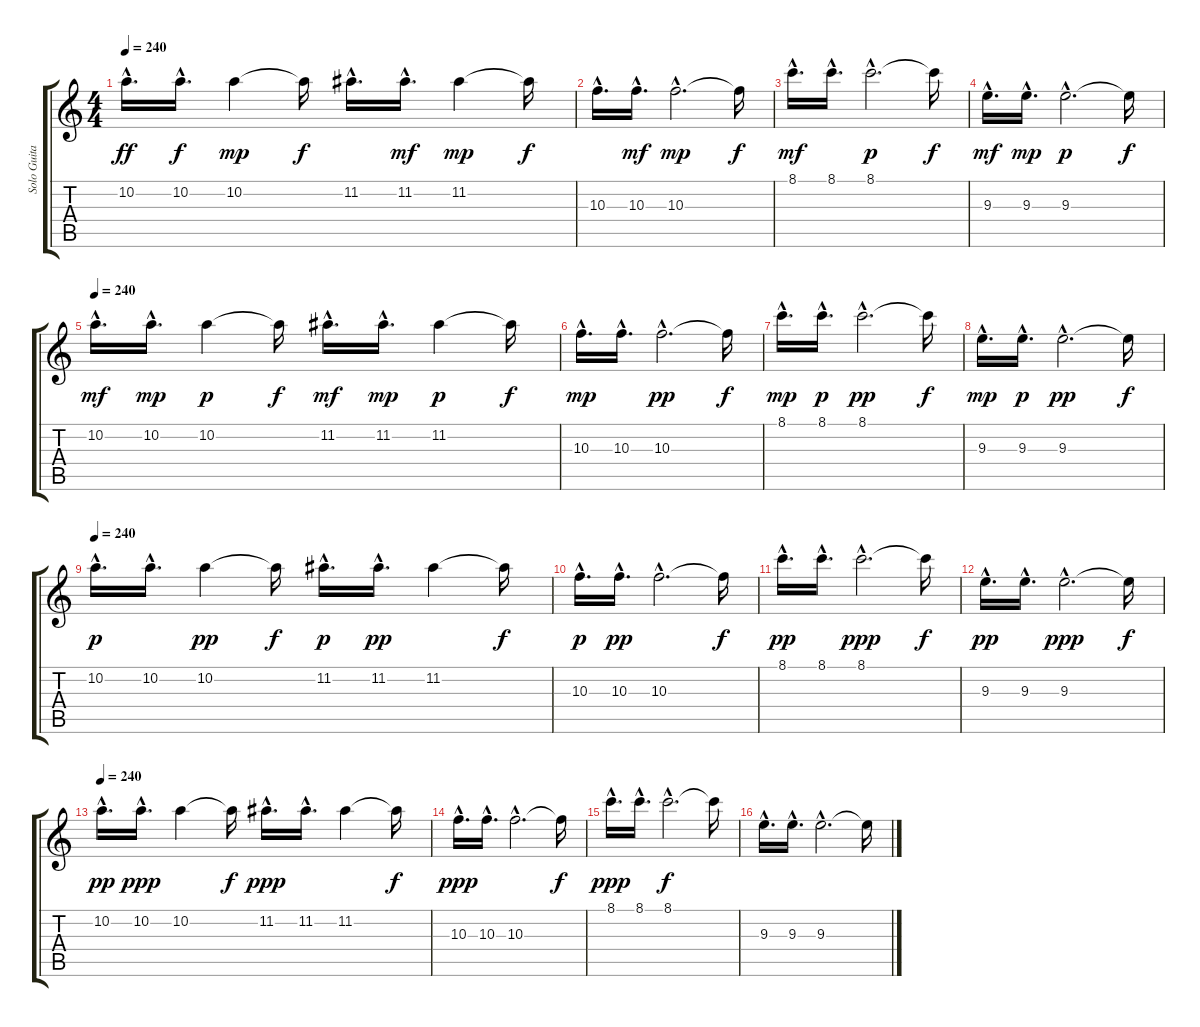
\track ("Solo Guitar" "Solo Guita") {instrument distortionguitar}
\staff {score tabs}
\tuning (E4 B3 G3 D3 A2 E2) {hide}
\ts (4 4)
\tempo 240
\clef g2
\ks c
10.2{hac}.16{d dy ff} 10.2{hac}.16{d dy f} 10.2.4{dy mp} 10.2{t}.16{dy f} 11.2{hac}.16{d} 11.2{hac}.16{d dy mf} 11.2.4{dy mp} 11.2{t}.16{dy f} |
10.3{hac}.16{d} 10.3{hac}.16{d dy mf} 10.3{hac}.2{d dy mp} 10.3{t}.16{dy f} |
8.1{hac}.16{d dy mf} 8.1{hac}.16{d} 8.1{hac}.2{d dy p} 8.1{t}.16{dy f} |
9.3{hac}.16{d dy mf} 9.3{hac}.16{d dy mp} 9.3{hac}.2{d dy p} 9.3{t}.16{dy f} |
\tempo 240
10.2{hac}.16{d dy mf} 10.2{hac}.16{d dy mp} 10.2.4{dy p} 10.2{t}.16{dy f} 11.2{hac}.16{d dy mf} 11.2{hac}.16{d dy mp} 11.2.4{dy p} 11.2{t}.16{dy f} |
10.3{hac}.16{d dy mp} 10.3{hac}.16{d} 10.3{hac}.2{d dy pp} 10.3{t}.16{dy f} |
8.1{hac}.16{d dy mp} 8.1{hac}.16{d dy p} 8.1{hac}.2{d dy pp} 8.1{t}.16{dy f} |
9.3{hac}.16{d dy mp} 9.3{hac}.16{d dy p} 9.3{hac}.2{d dy pp} 9.3{t}.16{dy f} |
\tempo 240
10.2{hac}.16{d dy p} 10.2{hac}.16{d} 10.2.4{dy pp} 10.2{t}.16{dy f} 11.2{hac}.16{d dy p} 11.2{hac}.16{d dy pp} 11.2.4 11.2{t}.16{dy f} |
10.3{hac}.16{d dy p} 10.3{hac}.16{d dy pp} 10.3{hac}.2{d} 10.3{t}.16{dy f} |
8.1{hac}.16{d dy pp} 8.1{hac}.16{d} 8.1{hac}.2{d dy ppp} 8.1{t}.16{dy f} |
9.3{hac}.16{d dy pp} 9.3{hac}.16{d} 9.3{hac}.2{d dy ppp} 9.3{t}.16{dy f} |
\tempo 240
10.2{hac}.16{d dy pp} 10.2{hac}.16{d dy ppp} 10.2.4 10.2{t}.16{dy f} 11.2{hac}.16{d dy ppp} 11.2{hac}.16{d} 11.2.4 11.2{t}.16{dy f} |
10.3{hac}.16{d dy ppp} 10.3{hac}.16{d} 10.3{hac}.2{d} 10.3{t}.16{dy f} |
8.1{hac}.16{d dy ppp} 8.1{hac}.16{d} 8.1{hac}.2{d dy f} 8.1{t}.16 |
9.3{hac}.16{d} 9.3{hac}.16{d} 9.3{hac}.2{d} 9.3{t}.16
